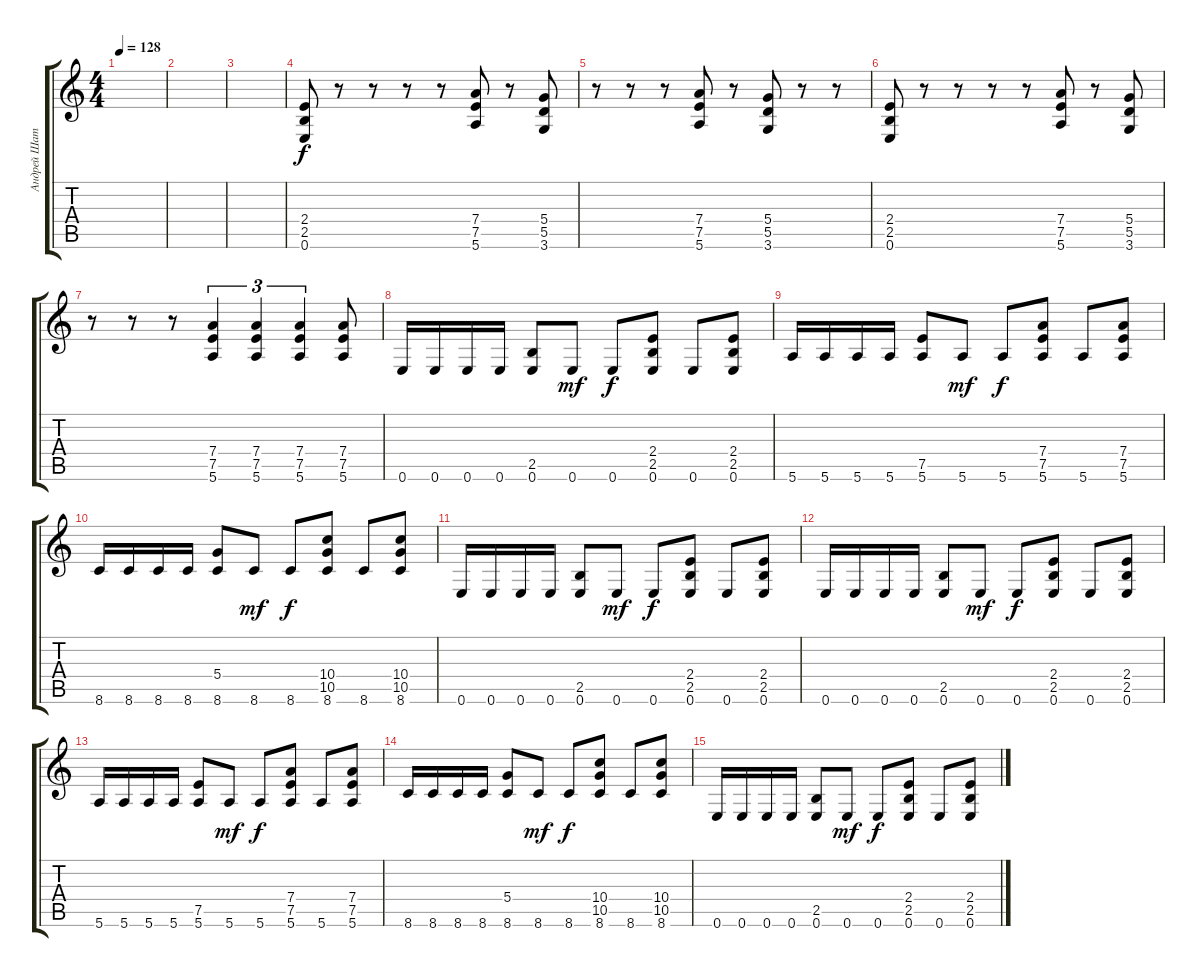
\track ("Андрей Шаталин" "Андрей Шат") {instrument distortionguitar}
\staff {score tabs}
\tuning (E4 B3 G3 D3 A2 E2) {hide}
\ts (4 4)
\tempo 128
\clef g2
\ks c
|
|
|
(2.4 2.5 0.6).8 r.8 r.8 r.8 r.8 (7.4 7.5 5.6).8 r.8 (5.4 5.5 3.6).8 |
r.8 r.8 r.8 (7.4 7.5 5.6).8 r.8 (5.4 5.5 3.6).8 r.8 r.8 |
(2.4 2.5 0.6).8 r.8 r.8 r.8 r.8 (7.4 7.5 5.6).8 r.8 (5.4 5.5 3.6).8 |
r.8 r.8 r.8 (7.4 7.5 5.6).4{tu (3 2)} (7.4 7.5 5.6).4{tu (3 2)} (7.4 7.5 5.6).4{tu (3 2)} (7.4 7.5 5.6).8 |
0.6.16 0.6.16 0.6.16 0.6.16 (2.5 0.6).8 0.6.8{dy mf} 0.6.8{dy f} (2.4 2.5 0.6).8 0.6.8 (2.4 2.5 0.6).8 |
5.6.16 5.6.16 5.6.16 5.6.16 (7.5 5.6).8 5.6.8{dy mf} 5.6.8{dy f} (7.4 7.5 5.6).8 5.6.8 (7.4 7.5 5.6).8 |
8.6.16 8.6.16 8.6.16 8.6.16 (5.4 8.6).8 8.6.8{dy mf} 8.6.8{dy f} (10.4 10.5 8.6).8 8.6.8 (10.4 10.5 8.6).8 |
0.6.16 0.6.16 0.6.16 0.6.16 (2.5 0.6).8 0.6.8{dy mf} 0.6.8{dy f} (2.4 2.5 0.6).8 0.6.8 (2.4 2.5 0.6).8 |
0.6.16 0.6.16 0.6.16 0.6.16 (2.5 0.6).8 0.6.8{dy mf} 0.6.8{dy f} (2.4 2.5 0.6).8 0.6.8 (2.4 2.5 0.6).8 |
5.6.16 5.6.16 5.6.16 5.6.16 (7.5 5.6).8 5.6.8{dy mf} 5.6.8{dy f} (7.4 7.5 5.6).8 5.6.8 (7.4 7.5 5.6).8 |
8.6.16 8.6.16 8.6.16 8.6.16 (5.4 8.6).8 8.6.8{dy mf} 8.6.8{dy f} (10.4 10.5 8.6).8 8.6.8 (10.4 10.5 8.6).8 |
0.6.16 0.6.16 0.6.16 0.6.16 (2.5 0.6).8 0.6.8{dy mf} 0.6.8{dy f} (2.4 2.5 0.6).8 0.6.8 (2.4 2.5 0.6).8
